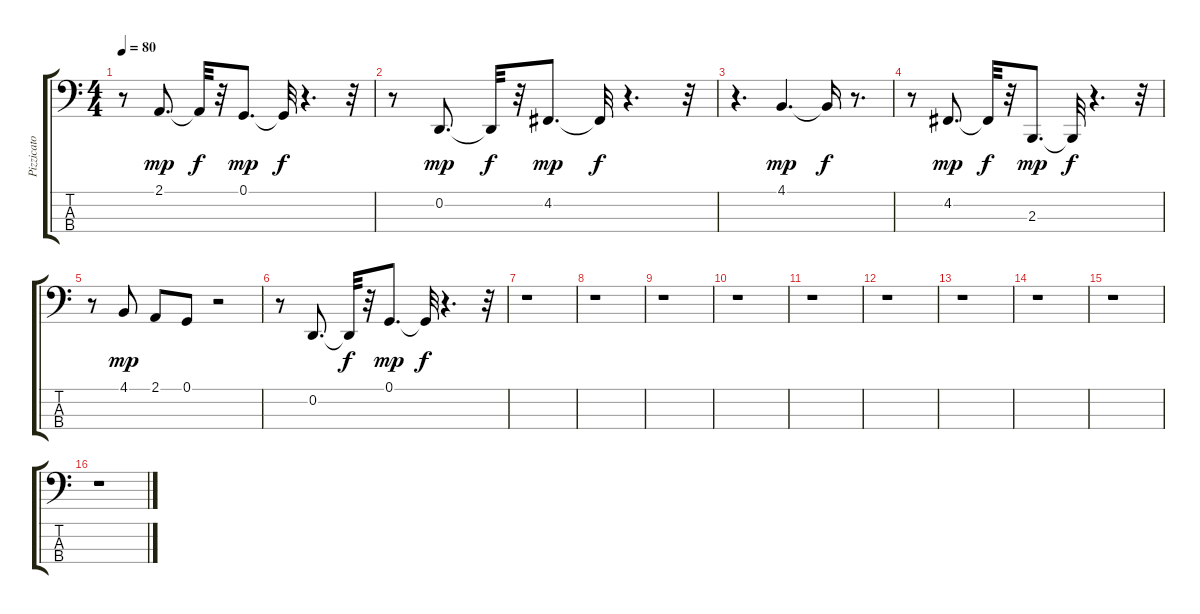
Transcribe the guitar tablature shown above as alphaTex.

\track ("Pizzicato (bass)" "Pizzicato ") {instrument pizzicatostrings}
\staff {score tabs}
\tuning (G2 D2 A1 E1) {hide}
\ts (4 4)
\tempo 80
\clef f4
\ks c
r.8{dy mp} 2.1.8{d} 2.1{t}.32{dy f} r.32 0.1.8{d dy mp} 0.1{t}.32{dy f} r.4{d} r.32 |
r.8 0.2.8{d dy mp} 0.2{t}.32{dy f} r.32 4.2.8{d dy mp} 4.2{t}.32{dy f} r.4{d} r.32 |
r.4{d} 4.1.4{d dy mp} 4.1{t}.16{dy f} r.8{d} |
r.8 4.2.8{d dy mp} 4.2{t}.32{dy f} r.32 2.3.8{d dy mp} 2.3{t}.32{dy f} r.4{d} r.32 |
r.8 4.1.8{dy mp} 2.1.8 0.1.8 r.2 |
r.8 0.2.8{d} 0.2{t}.32{dy f} r.32 0.1.8{d dy mp} 0.1{t}.32{dy f} r.4{d} r.32 |
r.1 |
r.1 |
r.1 |
r.1 |
r.1 |
r.1 |
r.1 |
r.1 |
r.1 |
r.1
